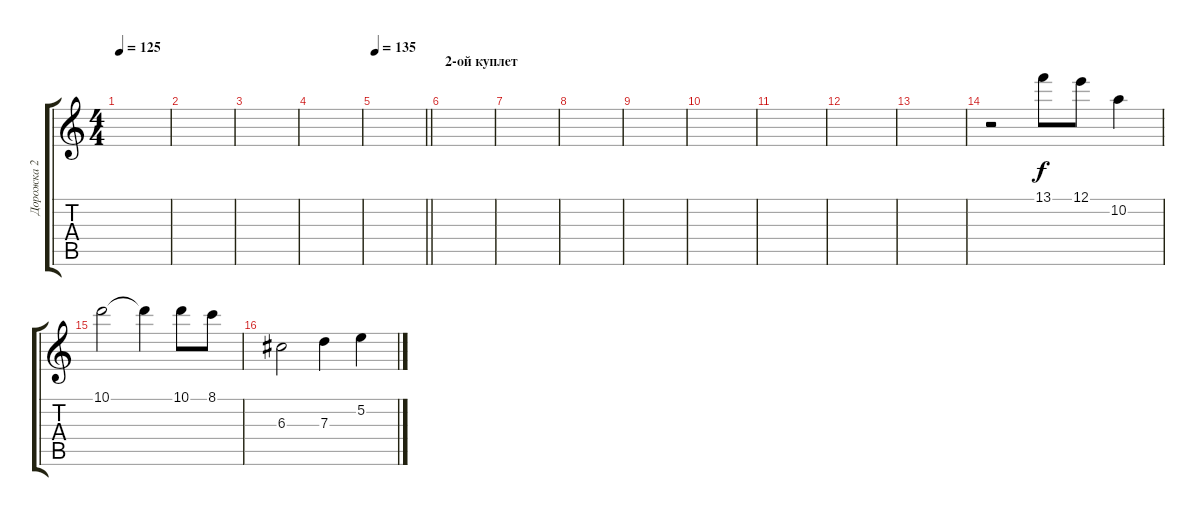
\track ("Дорожка 2" "Дорожка 2") {instrument distortionguitar}
\staff {score tabs}
\tuning (E4 B3 G3 D3 A2 E2) {hide}
\ts (4 4)
\tempo 125
\clef g2
\ks c
|
|
|
|
\tempo 135
\barLineRight lightlight
|
\section ("" "2-ой куплет")
|
|
|
|
|
|
|
|
r.2 13.1.8 12.1.8 10.2.4 |
10.1.2 10.1{t}.4 10.1.8 8.1.8 |
6.3.2 7.3.4 5.2.4
